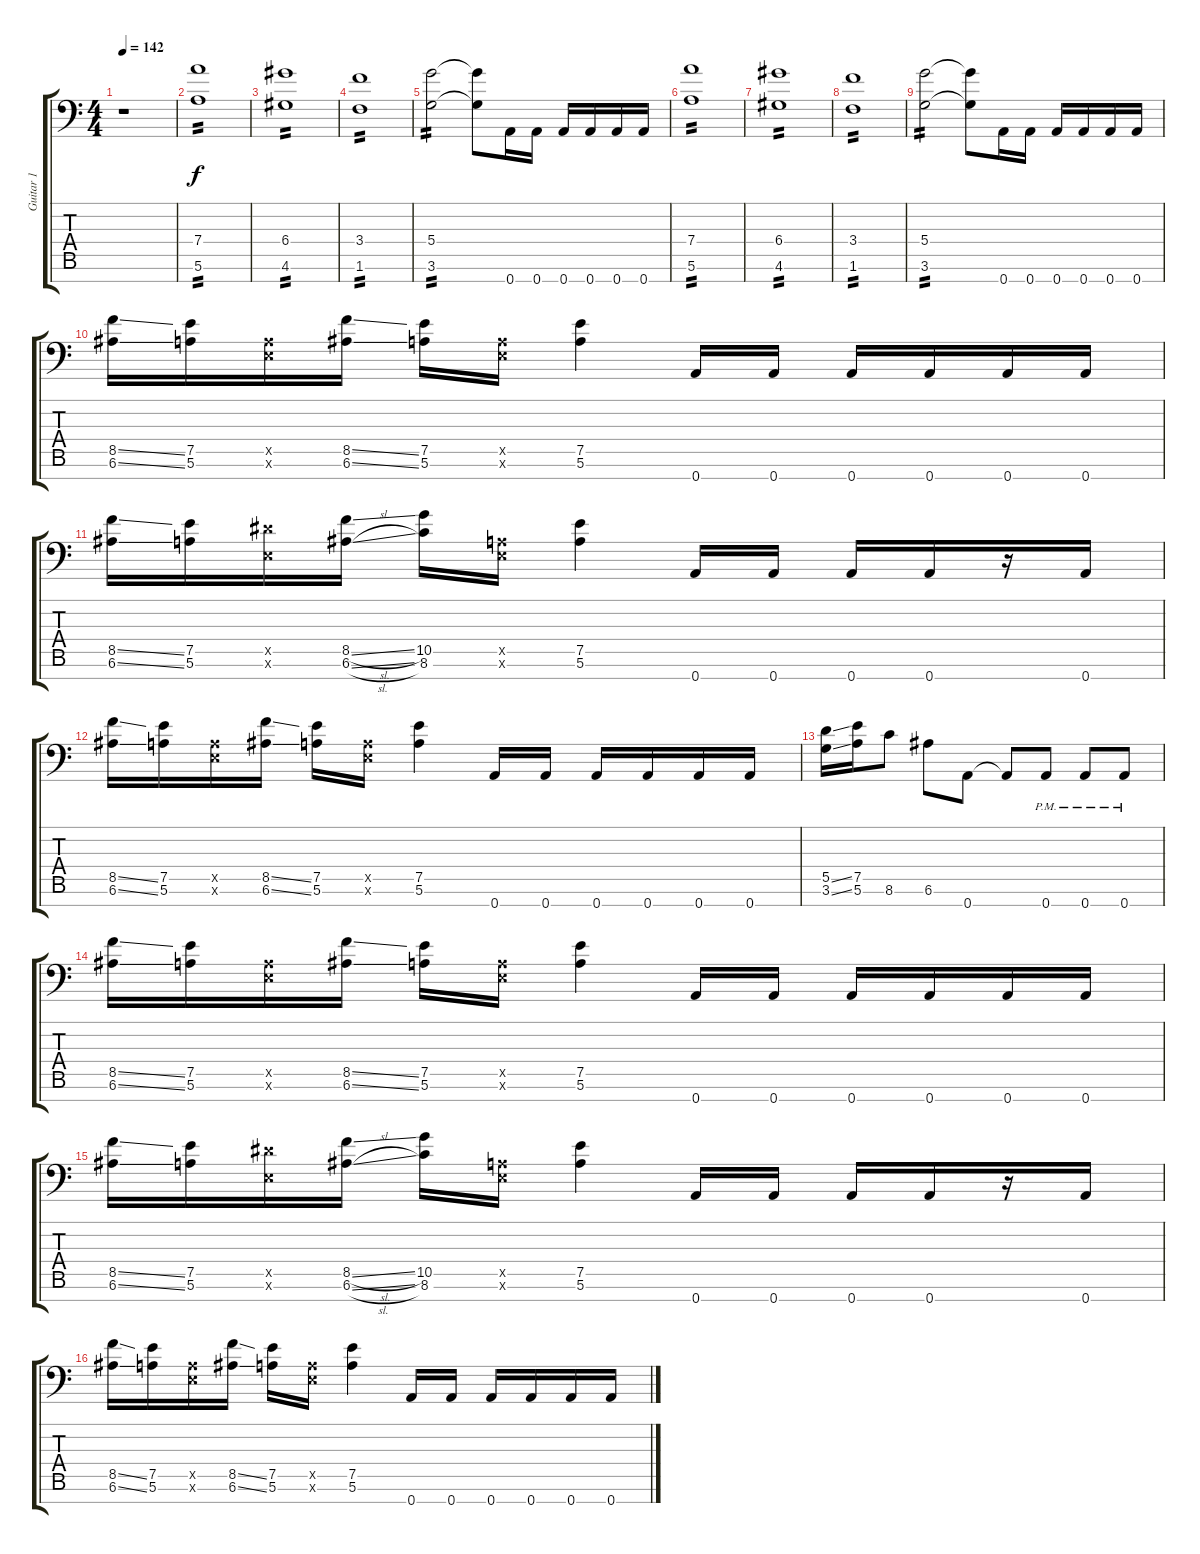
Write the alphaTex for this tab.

\track ("Guitar 1" "Guitar 1") {instrument overdrivenguitar}
\staff {score tabs}
\tuning (E4 B3 G3 D3 A2 E2 A1) {hide}
\ts (4 4)
\tempo 142
\clef f4
\ks c
r.1{dy f instrument overdrivenguitar} |
(7.4 5.6).1{tp 2} |
(6.4 4.6).1{tp 2} |
(3.4 1.6).1{tp 2} |
(5.4 3.6).2{tp 2} (5.4{t} 3.6{t}).8 0.7.16 0.7.16 0.7.16 0.7.16 0.7.16 0.7.16 |
(7.4 5.6).1{tp 2} |
(6.4 4.6).1{tp 2} |
(3.4 1.6).1{tp 2} |
(5.4 3.6).2{tp 2} (5.4{t} 3.6{t}).8 0.7.16 0.7.16 0.7.16 0.7.16 0.7.16 0.7.16 |
\section ("" "")
(8.5{ss} 6.6{ss}).16 (7.5 5.6).16 (0.5{x} 0.6{x}).16 (8.5{ss} 6.6{ss}).16 (7.5 5.6).16 (0.5{x} 0.6{x}).16 (7.5 5.6).4 0.7.16 0.7.16 0.7.16 0.7.16 0.7.16 0.7.16 |
(8.5{ss} 6.6{ss}).16 (7.5 5.6).16 (6.5{x} 0.6{x}).16 (8.5{sl} 6.6{sl}).16 (10.5 8.6).16 (0.5{x} 0.6{x}).16 (7.5 5.6).4 0.7.16 0.7.16 0.7.16 0.7.16 r.16 0.7.16 |
(8.5{ss} 6.6{ss}).16 (7.5 5.6).16 (0.5{x} 0.6{x}).16 (8.5{ss} 6.6{ss}).16 (7.5 5.6).16 (0.5{x} 0.6{x}).16 (7.5 5.6).4 0.7.16 0.7.16 0.7.16 0.7.16 0.7.16 0.7.16 |
(5.5{ss} 3.6{ss}).16 (7.5 5.6).16 8.6.8 6.6.8 0.7.8 0.7{t}.8 0.7{pm}.8 0.7{pm}.8 0.7{pm}.8 |
(8.5{ss} 6.6{ss}).16 (7.5 5.6).16 (0.5{x} 0.6{x}).16 (8.5{ss} 6.6{ss}).16 (7.5 5.6).16 (0.5{x} 0.6{x}).16 (7.5 5.6).4 0.7.16 0.7.16 0.7.16 0.7.16 0.7.16 0.7.16 |
(8.5{ss} 6.6{ss}).16 (7.5 5.6).16 (6.5{x} 0.6{x}).16 (8.5{sl} 6.6{sl}).16 (10.5 8.6).16 (0.5{x} 0.6{x}).16 (7.5 5.6).4 0.7.16 0.7.16 0.7.16 0.7.16 r.16 0.7.16 |
(8.5{ss} 6.6{ss}).16 (7.5 5.6).16 (0.5{x} 0.6{x}).16 (8.5{ss} 6.6{ss}).16 (7.5 5.6).16 (0.5{x} 0.6{x}).16 (7.5 5.6).4 0.7.16 0.7.16 0.7.16 0.7.16 0.7.16 0.7.16
